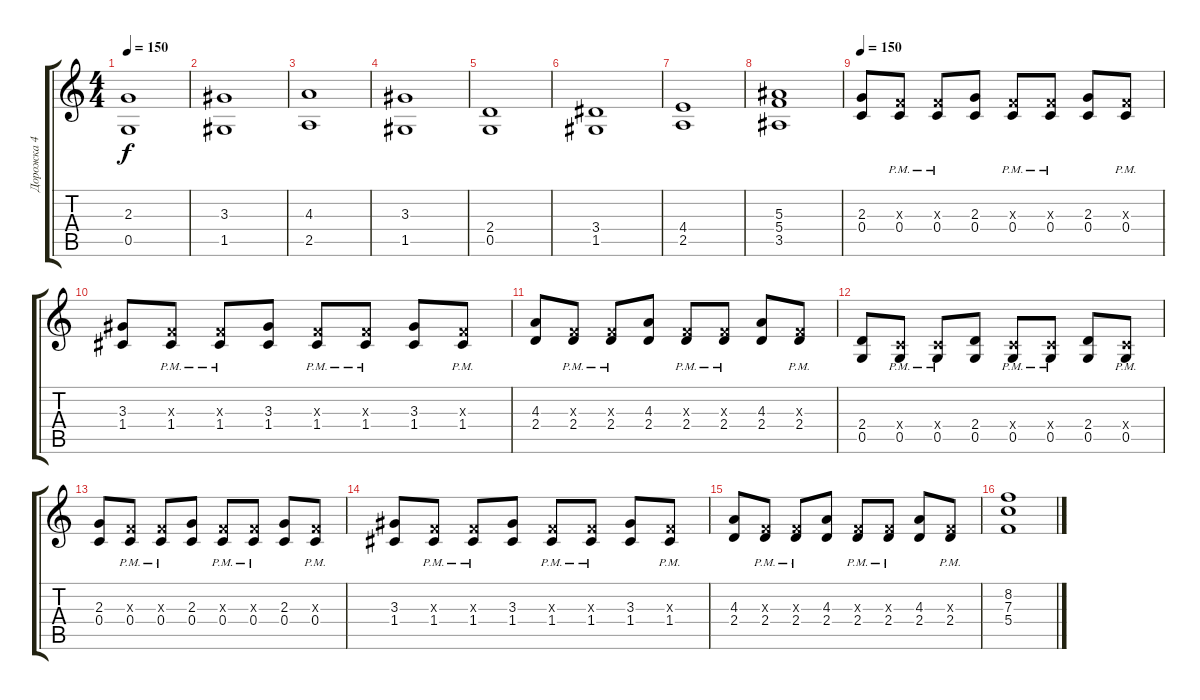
\track ("Дорожка 4" "Дорожка 4") {instrument distortionguitar}
\staff {score tabs}
\tuning (D4 A3 F3 C3 G2 D2) {hide}
\ts (4 4)
\tempo 150
\clef g2
\ks c
(2.3 0.5).1{dy f} |
(3.3 1.5).1 |
(4.3 2.5).1 |
(3.3 1.5).1 |
(2.4 0.5).1 |
(3.4 1.5).1 |
(4.4 2.5).1 |
(5.3 5.4 3.5).1 |
\tempo 150
(2.3 0.4).8 (0.3{x} 0.4{pm}).8 (0.3{x} 0.4{pm}).8 (2.3 0.4).8 (0.3{x} 0.4{pm}).8 (0.3{x} 0.4{pm}).8 (2.3 0.4).8 (0.3{x} 0.4{pm}).8 |
(3.3 1.4).8 (0.3{x} 1.4{pm}).8 (0.3{x} 1.4{pm}).8 (3.3 1.4).8 (0.3{x} 1.4{pm}).8 (0.3{x} 1.4{pm}).8 (3.3 1.4).8 (0.3{x} 1.4{pm}).8 |
(4.3 2.4).8 (0.3{x} 2.4{pm}).8 (0.3{x} 2.4{pm}).8 (4.3 2.4).8 (0.3{x} 2.4{pm}).8 (0.3{x} 2.4{pm}).8 (4.3 2.4).8 (0.3{x} 2.4{pm}).8 |
(2.4 0.5).8 (0.4{x} 0.5{pm}).8 (0.4{x} 0.5{pm}).8 (2.4 0.5).8 (0.4{x} 0.5{pm}).8 (0.4{x} 0.5{pm}).8 (2.4 0.5).8 (0.4{x} 0.5{pm}).8 |
(2.3 0.4).8 (0.3{x} 0.4{pm}).8 (0.3{x} 0.4{pm}).8 (2.3 0.4).8 (0.3{x} 0.4{pm}).8 (0.3{x} 0.4{pm}).8 (2.3 0.4).8 (0.3{x} 0.4{pm}).8 |
(3.3 1.4).8 (0.3{x} 1.4{pm}).8 (0.3{x} 1.4{pm}).8 (3.3 1.4).8 (0.3{x} 1.4{pm}).8 (0.3{x} 1.4{pm}).8 (3.3 1.4).8 (0.3{x} 1.4{pm}).8 |
(4.3 2.4).8 (0.3{x} 2.4{pm}).8 (0.3{x} 2.4{pm}).8 (4.3 2.4).8 (0.3{x} 2.4{pm}).8 (0.3{x} 2.4{pm}).8 (4.3 2.4).8 (0.3{x} 2.4{pm}).8 |
(8.2 7.3 5.4).1
